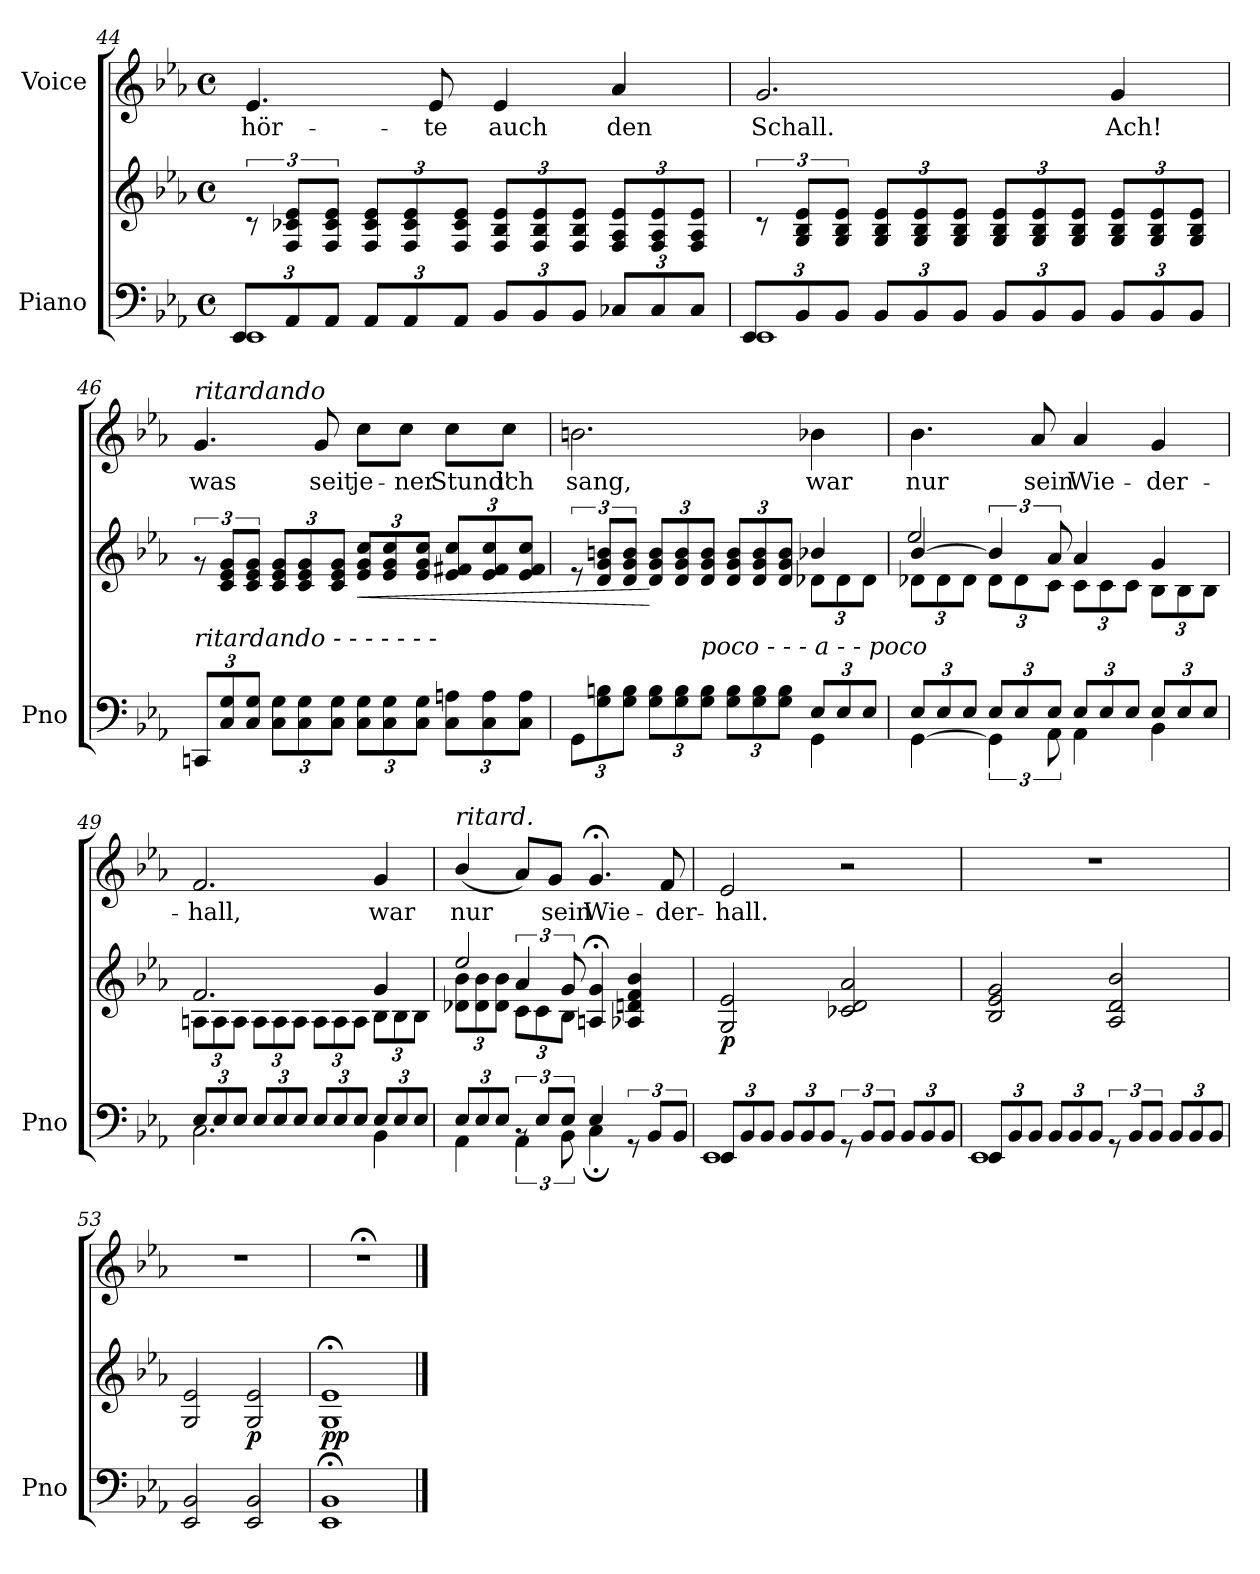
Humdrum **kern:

**kern	**kern	**dynam	**kern	**text
*part2	*part2	*part2	*part1	*part1
*staff3	*staff2	*staff2/3	*staff1	*staff1
*I"Piano	*	*	*I"Voice	*
*I'Pno	*	*	*	*
!!LO:LB:g=z
*clefF4	*clefG2	*	*clefG2	*
*k[b-e-a-]	*k[b-e-a-]	*	*k[b-e-a-]	*
*M4/4	*M4/4	*	*M4/4	*
*met(c)	*met(c)	*	*met(c)	*
=44	=44	=44	=44	=44
*^	*	*	*	*
*	*Xbrackettup	*	*	*	*
*	*	*^	*	*	*
!	!	!	!	!	!	!LO:LY:b
1EE-	12EE-/L	1ryy	12r	.	4.e-/	hör-
.	12AA-/	.	12F/ 12c-X/ 12e-/L	.	.	.
.	12AA-/J	.	12F/ 12c-/ 12e-/J	.	.	.
*	*	*	*Xbrackettup	*	*	*
.	12AA-/L	.	12F/ 12c-/ 12e-/L	.	.	.
.	12AA-/	.	12F/ 12c-/ 12e-/	.	.	.
!	!	!	!	!	!	!LO:LY:b
.	.	.	.	.	8e-/	-te
.	12AA-/J	.	12F/ 12c-/ 12e-/J	.	.	.
!	!	!	!	!	!	!LO:LY:b
.	12BB-/L	.	12F/ 12B-/ 12e-/L	.	4e-/	auch
.	12BB-/	.	12F/ 12B-/ 12e-/	.	.	.
.	12BB-/J	.	12F/ 12B-/ 12e-/J	.	.	.
!	!	!	!	!	!	!LO:LY:b
.	12C-X/L	.	12F/ 12A-/ 12e-/L	.	4a-/	den
.	12C-/	.	12F/ 12A-/ 12e-/	.	.	.
.	12C-/J	.	12F/ 12A-/ 12e-/J	.	.	.
=45	=45	=45	=45	=45	=45	=45
*	*	*	*brackettup	*	*	*
!	!	!	!	!	!	!LO:LY:b
1EE-	12EE-/L	1ryy	12r	.	2.g/	Schall.
.	12BB-/	.	12G/ 12B-/ 12e-/L	.	.	.
.	12BB-/J	.	12G/ 12B-/ 12e-/J	.	.	.
*	*	*	*Xbrackettup	*	*	*
.	12BB-/L	.	12G/ 12B-/ 12e-/L	.	.	.
.	12BB-/	.	12G/ 12B-/ 12e-/	.	.	.
.	12BB-/J	.	12G/ 12B-/ 12e-/J	.	.	.
.	12BB-/L	.	12G/ 12B-/ 12e-/L	.	.	.
.	12BB-/	.	12G/ 12B-/ 12e-/	.	.	.
.	12BB-/J	.	12G/ 12B-/ 12e-/J	.	.	.
!	!	!	!	!	!	!LO:LY:b
.	12BB-/L	.	12G/ 12B-/ 12e-/L	.	4g/	Ach!
.	12BB-/	.	12G/ 12B-/ 12e-/	.	.	.
.	12BB-/J	.	12G/ 12B-/ 12e-/J	.	.	.
=46	=46	=46	=46	=46	=46	=46
*	*	*	*brackettup	*	*	*
!	!	!	!	!	!LO:TX:a:i:t=ritardando	!
!LO:TX:a:i:t=ritardando      -      -      -      -      -      -      -	!	!	!	!	!	!
!	!	!	!	!	!	!LO:LY:b
1ryy	12CCn/L	1ryy	12r	.	4.g/	was
.	12C/ 12G/	.	12c/ 12e-/ 12g/L	.	.	.
.	12C/ 12G/J	.	12c/ 12e-/ 12g/J	.	.	.
*	*	*	*Xbrackettup	*	*	*
.	12C\ 12G\L	.	12c/ 12e-/ 12g/L	.	.	.
.	12C\ 12G\	.	12c/ 12e-/ 12g/	.	.	.
!	!	!	!	!	!	!LO:LY:b
.	.	.	.	.	8g/	seit
.	12C\ 12G\J	.	12c/ 12e-/ 12g/J	.	.	.
!	!	!	!	!LO:HP:b	!	!LO:LY:b
.	12C\ 12G\L	.	12e-/ 12g/ 12cc/L	<	8cc\L	je-
.	12C\ 12G\	.	12e-/ 12g/ 12cc/	.	.	.
*	*	*	*	*	*MM79	*
!	!	!	!	!	!	!LO:LY:b
.	.	.	.	.	8cc\J	-ner
.	12C\ 12G\J	.	12e-/ 12g/ 12cc/J	.	.	.
!	!	!	!	!	!	!LO:LY:b
.	12C\ 12An\L	.	12e-/ 12f#X/ 12cc/L	.	8cc\L	Stund'
.	12C\ 12A\	.	12e-/ 12f#/ 12cc/	.	.	.
!	!	!	!	!	!	!LO:LY:b
.	.	.	.	.	8cc\J	ich
.	12C\ 12A\J	.	12e-/ 12f#/ 12cc/J	.	.	.
!!LO:LB:g=z
=47	=47	=47	=47	=47	=47	=47
*	*	*brackettup	*	*	*	*
*	*	*	*	*	*MM78	*
!	!	!	!	!	!	!LO:LY:b
12GG\L	2.ryy	12re	2.rgyy	.	2.bn\	sang,
12G\ 12Bn\	.	12d/ 12g/ 12bn/L	.	.	.	.
12G\ 12B\J	.	12d/ 12g/ 12b/J	.	.	.	.
*	*	*Xbrackettup	*	*	*	*
12G\ 12B\L	.	12d/ 12g/ 12b/L	.	[	.	.
12G\ 12B\	.	12d/ 12g/ 12b/	.	.	.	.
!LO:TX:a:i:t=poco             -       -       -       a     -           -         poco	!	!	!	!	!	!
12G\ 12B\J	.	12d/ 12g/ 12b/J	.	.	.	.
12G\ 12B\L	.	12d/ 12g/ 12b/L	.	.	.	.
12G\ 12B\	.	12d/ 12g/ 12b/	.	.	.	.
12G\ 12B\J	.	12d/ 12g/ 12b/J	.	.	.	.
!	!	!	!	!	!	!LO:LY:b
12E-/L	4GG\	4b-X/	12d-X\L	.	4b-X\	war
12E-/	.	.	12d-\	.	.	.
12E-/J	.	.	12d-\J	.	.	.
*	*	*v	*v	*	*	*
=48	=48	=48	=48	=48	=48
*	*	*	*	*MM76	*
*	*	*^	*	*	*
*	*	*	*^	*	*	*
!	!	!	!	!	!	!	!LO:LY:b
[4GG\	12E-/L	[4b-/	12d-X\L	2ee-/	.	4.b-\	nur
.	12E-/	.	12d-\	.	.	.	.
.	12E-/J	.	12d-\J	.	.	.	.
*brackettup	*Xbrackettup	*brackettup	*Xbrackettup	*	*	*	*
6GG\]	12E-/L	6b-/]	12d-\L	.	.	.	.
.	12E-/	.	12d-\	.	.	.	.
!	!	!	!	!	!	!	!LO:LY:b
.	.	.	.	.	.	8a-/	sein
12AA-\	12E-/J	12a-/	12c\J	.	.	.	.
*	*	*	*	*	*	*MM75	*
!	!	!	!	!	!	!	!LO:LY:b
4AA-\	12E-/L	4a-/	12c\L	2ryy	.	4a-/	Wie-
.	12E-/	.	12c\	.	.	.	.
.	12E-/J	.	12c\J	.	.	.	.
!	!	!	!	!	!	!	!LO:LY:b
4BB-\	12E-/L	4g/	12B-\L	.	.	4g/	-der-
.	12E-/	.	12B-\	.	.	.	.
.	12E-/J	.	12B-\J	.	.	.	.
*	*	*	*v	*v	*	*	*
=49	=49	=49	=49	=49	=49	=49
!	!	!	!	!	!	!LO:LY:b
2.C\	12E-/L	2.f/	12An\L	.	2.f/	-hall,
.	12E-/	.	12A\	.	.	.
.	12E-/J	.	12A\J	.	.	.
.	12E-/L	.	12A\L	.	.	.
.	12E-/	.	12A\	.	.	.
.	12E-/J	.	12A\J	.	.	.
.	12E-/L	.	12A\L	.	.	.
.	12E-/	.	12A\	.	.	.
.	12E-/J	.	12A\J	.	.	.
!	!	!	!	!	!	!LO:LY:b
4BB-\	12E-/L	4g/	12B-\L	.	4g/	war
.	12E-/	.	12B-\	.	.	.
.	12E-/J	.	12B-\J	.	.	.
!!LO:LB:g=z
=50	=50	=50	=50	=50	=50	=50
*	*	*	*^	*	*	*
!	!	!	!	!	!	!LO:TX:a:i:t=ritard.	!
!	!	!	!	!	!	!	!LO:LY:b
12E-/L	4AA-\	4ryy	12d-X\ 12b-\L	2ee-/	.	(4b-/	nur
12E-/	.	.	12d-\ 12b-\	.	.	.	.
12E-/J	.	.	12d-\ 12b-\J	.	.	.	.
*brackettup	*	*brackettup	*Xbrackettup	*	*	*	*
12rBB	6AA-\	6a-/	12c\L	.	.	8a-/L)	.
12E-/L	.	.	12c\	.	.	.	.
!	!	!	!	!	!	!	!LO:LY:b
.	.	.	.	.	.	8g/J	sein
12E-/J	12BB-\	12g/	12B-\J	.	.	.	.
!	!	!	!	!	!	!	!LO:LY:b
4E-/	4C;\	4An/;< 4g/;<	2ryy	2ryy	.	4.g;</	Wie-
12rGG	4rEEyy	4A-X/ 4dn/ 4f/ 4b-/	.	.	.	.	.
12BB-/L	.	.	.	.	.	.	.
!	!	!	!	!	!	!	!LO:LY:b
.	.	.	.	.	.	8f/	-der-
12BB-/J	.	.	.	.	.	.	.
*	*	*v	*v	*v	*	*	*
=51	=51	=51	=51	=51	=51
*Xbrackettup	*	*	*	*	*
!	!	!	!LO:DY:b	!	!LO:LY:b
12EE-/L	1EE-	2G/ 2e-/	p	2e-/	-hall.
12BB-/	.	.	.	.	.
12BB-/J	.	.	.	.	.
12BB-/L	.	.	.	.	.
12BB-/	.	.	.	.	.
12BB-/J	.	.	.	.	.
*brackettup	*	*	*	*	*
12rGG	.	2c-X/ 2d/ 2a-/	.	2r	.
12BB-/L	.	.	.	.	.
12BB-/J	.	.	.	.	.
*Xbrackettup	*	*	*	*	*
12BB-/L	.	.	.	.	.
12BB-/	.	.	.	.	.
12BB-/J	.	.	.	.	.
=52	=52	=52	=52	=52	=52
12EE-/L	1EE-	2B-/ 2e-/ 2g/	.	1r	.
12BB-/	.	.	.	.	.
12BB-/J	.	.	.	.	.
12BB-/L	.	.	.	.	.
12BB-/	.	.	.	.	.
12BB-/J	.	.	.	.	.
*brackettup	*	*	*	*	*
12rGG	.	2A-/ 2d/ 2b-/	.	.	.
12BB-/L	.	.	.	.	.
12BB-/J	.	.	.	.	.
*Xbrackettup	*	*	*	*	*
12BB-/L	.	.	.	.	.
12BB-/	.	.	.	.	.
12BB-/J	.	.	.	.	.
*v	*v	*	*	*	*
=53	=53	=53	=53	=53
2EE-/ 2BB-/	2G/ 2e-/	.	1r	.
!	!	!LO:DY:b	!	!
2EE-/ 2BB-/	2G/ 2e-/	p	.	.
=54	=54	=54	=54	=54
!	!	!LO:DY:b	!	!
1EE-; 1BB-;	1G;< 1e-;<	pp	1r;<	.
==	==	==	==	==
*-	*-	*-	*-	*-
